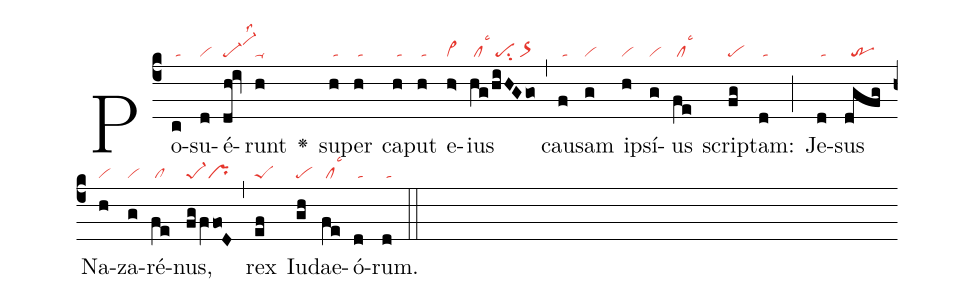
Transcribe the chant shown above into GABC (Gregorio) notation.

nabc-lines:1;
%%
(c4)Po(c|/ta)su(d|vi)é(dh!iv|pe-vi-hklss2)runt(h|ta-) <v>\greheightstar</v>()
su(h|/ta)per(h|/ta) ca(h|/ta)put(h|/ta) e(h>|vi>)ius(hg/hiHG/go|/cllsc3/pesu2/or>) (,)
cau(f|/ta)sam(g|vi) ip(h|vi)sí(g|vi)us(fe|/cllsc3) scrip(fg|pe)tam:(d|/ta) (;)
Je(d|/ta)sus(dgfg|//tr) Na(h|vi)za(g|vi)ré(fe|/cl)nus,(fg/fVfo!D|pe-1pr) (,) rex(ef|peS) Iu(gh|pe)dae(fe|/cllsc3)ó(d|/ta)rum.(d|/ta) (::)
